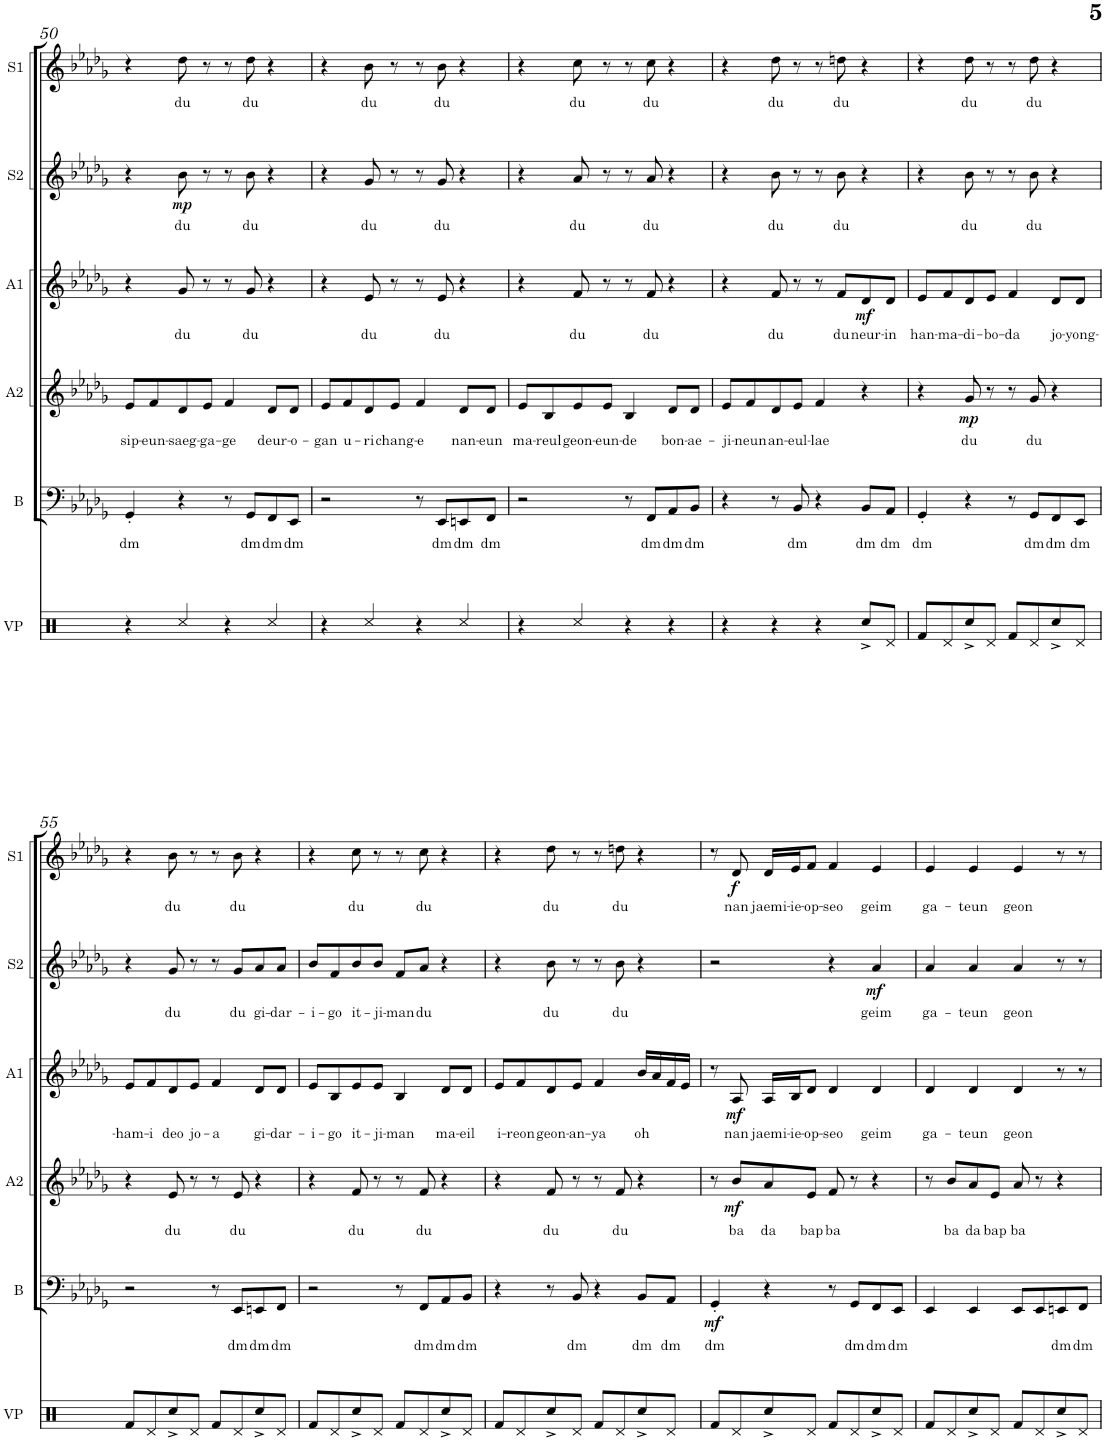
**kern	**kern	**text	**dynam	**kern	**text	**dynam	**kern	**text	**dynam	**kern	**text	**dynam	**kern	**text	**dynam
*part6	*part5	*part5	*part5	*part4	*part4	*part4	*part3	*part3	*part3	*part2	*part2	*part2	*part1	*part1	*part1
*staff6	*staff5	*staff5	*staff5	*staff4	*staff4	*staff4	*staff3	*staff3	*staff3	*staff2	*staff2	*staff2	*staff1	*staff1	*staff1
*I"Vocal Percussion	*I"Bass	*	*	*I"Alto 2	*	*	*I"Alto 1	*	*	*I"Soprano 2	*	*	*I"Soprano 1	*	*
*I'VP	*I'B	*	*	*I'A2	*	*	*I'A1	*	*	*I'S2	*	*	*I'S1	*	*
!!LO:PB:g=z
*clefX	*clefF4	*	*	*clefG2	*	*	*clefG2	*	*	*clefG2	*	*	*clefG2	*	*
*k[]	*k[b-e-a-d-g-]	*	*	*k[b-e-a-d-g-]	*	*	*k[b-e-a-d-g-]	*	*	*k[b-e-a-d-g-]	*	*	*k[b-e-a-d-g-]	*	*
*M4/4	*M4/4	*	*	*M4/4	*	*	*M4/4	*	*	*M4/4	*	*	*M4/4	*	*
=50	=50	=50	=50	=50	=50	=50	=50	=50	=50	=50	=50	=50	=50	=50	=50
!	!	!LO:LY:b	!	!	!LO:LY:b	!	!	!	!	!	!	!	!	!	!
4r	4GG-'/	dm	.	8e-/L	sip-	.	4r	.	.	4r	.	.	4rcc	.	.
!	!	!	!	!	!LO:LY:b	!	!	!	!	!	!	!	!	!	!
.	.	.	.	8f/	-eun-	.	.	.	.	.	.	.	.	.	.
!	!	!	!	!	!LO:LY:b	!	!	!LO:LY:b	!	!	!LO:LY:b	!LO:DY:b	!	!LO:LY:b	!
4Rcc/	4r	.	.	8d-/	-saeg-	.	8g-/	du	.	8b-\	du	mp	8dd-\	du	.
!	!	!	!	!	!LO:LY:b	!	!	!	!	!	!	!	!	!	!
.	.	.	.	8e-/J	-ga-	.	8r	.	.	8r	.	.	8r	.	.
!	!	!	!	!	!LO:LY:b	!	!	!	!	!	!	!	!	!	!
4r	8r	.	.	4f/	-ge	.	8r	.	.	8r	.	.	8r	.	.
!	!	!LO:LY:b	!	!	!	!	!	!LO:LY:b	!	!	!LO:LY:b	!	!	!LO:LY:b	!
.	8GG-/L	dm	.	.	.	.	8g-/	du	.	8b-\	du	.	8dd-\	du	.
!	!	!LO:LY:b	!	!	!LO:LY:b	!	!	!	!	!	!	!	!	!	!
4Rcc/	8FF/	dm	.	8d-/L	deur-	.	4r	.	.	4r	.	.	4r	.	.
!	!	!LO:LY:b	!	!	!LO:LY:b	!	!	!	!	!	!	!	!	!	!
.	8EE-/J	dm	.	8d-/J	-o-	.	.	.	.	.	.	.	.	.	.
=51	=51	=51	=51	=51	=51	=51	=51	=51	=51	=51	=51	=51	=51	=51	=51
!	!	!	!	!	!LO:LY:b	!	!	!	!	!	!	!	!	!	!
4r	2r	.	.	8e-/L	-gan	.	4r	.	.	4r	.	.	4r	.	.
!	!	!	!	!	!LO:LY:b	!	!	!	!	!	!	!	!	!	!
.	.	.	.	8f/	u-	.	.	.	.	.	.	.	.	.	.
!	!	!	!	!	!LO:LY:b	!	!	!LO:LY:b	!	!	!LO:LY:b	!	!	!LO:LY:b	!
4Rcc/	.	.	.	8d-/	-ri	.	8e-/	du	.	8g-/	du	.	8b-\	du	.
!	!	!	!	!	!LO:LY:b	!	!	!	!	!	!	!	!	!	!
.	.	.	.	8e-/J	chang-	.	8r	.	.	8r	.	.	8r	.	.
!	!	!	!	!	!LO:LY:b	!	!	!	!	!	!	!	!	!	!
4r	8r	.	.	4f/	-e	.	8r	.	.	8r	.	.	8r	.	.
!	!	!LO:LY:b	!	!	!	!	!	!LO:LY:b	!	!	!LO:LY:b	!	!	!LO:LY:b	!
.	8EE-/L	dm	.	.	.	.	8e-/	du	.	8g-/	du	.	8b-\	du	.
!	!	!LO:LY:b	!	!	!LO:LY:b	!	!	!	!	!	!	!	!	!	!
4Rcc/	8EEn/	dm	.	8d-/L	nan-	.	4r	.	.	4r	.	.	4r	.	.
!	!	!LO:LY:b	!	!	!LO:LY:b	!	!	!	!	!	!	!	!	!	!
.	8FF/J	dm	.	8d-/J	-eun	.	.	.	.	.	.	.	.	.	.
=52	=52	=52	=52	=52	=52	=52	=52	=52	=52	=52	=52	=52	=52	=52	=52
!	!	!	!	!	!LO:LY:b	!	!	!	!	!	!	!	!	!	!
4r	2r	.	.	8e-/L	ma-	.	4r	.	.	4r	.	.	4r	.	.
!	!	!	!	!	!LO:LY:b	!	!	!	!	!	!	!	!	!	!
.	.	.	.	8B-/	-reul	.	.	.	.	.	.	.	.	.	.
!	!	!	!	!	!LO:LY:b	!	!	!LO:LY:b	!	!	!LO:LY:b	!	!	!LO:LY:b	!
4Rcc/	.	.	.	8e-/	geon-	.	8f/	du	.	8a-/	du	.	8cc\	du	.
!	!	!	!	!	!LO:LY:b	!	!	!	!	!	!	!	!	!	!
.	.	.	.	8e-/J	-eun-	.	8r	.	.	8r	.	.	8r	.	.
!	!	!	!	!	!LO:LY:b	!	!	!	!	!	!	!	!	!	!
4r	8r	.	.	4B-/	-de	.	8r	.	.	8r	.	.	8r	.	.
!	!	!LO:LY:b	!	!	!	!	!	!LO:LY:b	!	!	!LO:LY:b	!	!	!LO:LY:b	!
.	8FF/L	dm	.	.	.	.	8f/	du	.	8a-/	du	.	8cc\	du	.
!	!	!LO:LY:b	!	!	!LO:LY:b	!	!	!	!	!	!	!	!	!	!
4r	8AA-/	dm	.	8d-/L	bon-	.	4r	.	.	4r	.	.	4r	.	.
!	!	!LO:LY:b	!	!	!LO:LY:b	!	!	!	!	!	!	!	!	!	!
.	8BB-/J	dm	.	8d-/J	-ae-	.	.	.	.	.	.	.	.	.	.
=53	=53	=53	=53	=53	=53	=53	=53	=53	=53	=53	=53	=53	=53	=53	=53
!	!	!	!	!	!LO:LY:b	!	!	!	!	!	!	!	!	!	!
4r	4r	.	.	8e-/L	-ji-	.	4r	.	.	4r	.	.	4r	.	.
!	!	!	!	!	!LO:LY:b	!	!	!	!	!	!	!	!	!	!
.	.	.	.	8f/	-neun	.	.	.	.	.	.	.	.	.	.
!	!	!	!	!	!LO:LY:b	!	!	!LO:LY:b	!	!	!LO:LY:b	!	!	!LO:LY:b	!
4r	8r	.	.	8d-/	an-	.	8f/	du	.	8b-\	du	.	8dd-\	du	.
!	!	!LO:LY:b	!	!	!LO:LY:b	!	!	!	!	!	!	!	!	!	!
.	8BB-/	dm	.	8e-/J	-eul-	.	8r	.	.	8r	.	.	8r	.	.
!	!	!	!	!	!LO:LY:b	!	!	!	!	!	!	!	!	!	!
4r	4r	.	.	4f/	-lae	.	8r	.	.	8r	.	.	8r	.	.
!	!	!	!	!	!	!	!	!LO:LY:b	!	!	!LO:LY:b	!	!	!LO:LY:b	!
.	.	.	.	.	.	.	8f/L	du	.	8b-\	du	.	8ddn\	du	.
!	!	!LO:LY:b	!	!	!	!	!	!LO:LY:b	!LO:DY:b	!	!	!	!	!	!
8Rcc^/L	8BB-/L	dm	.	4r	.	.	8d-/	neur-	mf	4r	.	.	4r	.	.
!	!	!LO:LY:b	!	!	!	!	!	!LO:LY:b	!	!	!	!	!	!	!
8Rd/J	8AA-/J	dm	.	.	.	.	8d-/J	-in	.	.	.	.	.	.	.
=54	=54	=54	=54	=54	=54	=54	=54	=54	=54	=54	=54	=54	=54	=54	=54
!	!	!LO:LY:b	!	!	!	!	!	!LO:LY:b	!	!	!	!	!	!	!
8Rf/L	4GG-'/	dm	.	4r	.	.	8e-/L	han-	.	4r	.	.	4rcc	.	.
!	!	!	!	!	!	!	!	!LO:LY:b	!	!	!	!	!	!	!
8Rd/	.	.	.	.	.	.	8f/	-ma-	.	.	.	.	.	.	.
!	!	!	!	!	!LO:LY:b	!LO:DY:b	!	!LO:LY:b	!	!	!LO:LY:b	!	!	!LO:LY:b	!
8Rcc^/	4r	.	.	8g-/	du	mp	8d-/	-di-	.	8b-\	du	.	8dd-\	du	.
!	!	!	!	!	!	!	!	!LO:LY:b	!	!	!	!	!	!	!
8Rd/J	.	.	.	8r	.	.	8e-/J	-bo-	.	8r	.	.	8r	.	.
!	!	!	!	!	!	!	!	!LO:LY:b	!	!	!	!	!	!	!
8Rf/L	8r	.	.	8r	.	.	4f/	-da	.	8r	.	.	8r	.	.
!	!	!LO:LY:b	!	!	!LO:LY:b	!	!	!	!	!	!LO:LY:b	!	!	!LO:LY:b	!
8Rd/	8GG-/L	dm	.	8g-/	du	.	.	.	.	8b-\	du	.	8dd-\	du	.
!	!	!LO:LY:b	!	!	!	!	!	!LO:LY:b	!	!	!	!	!	!	!
8Rcc^/	8FF/	dm	.	4r	.	.	8d-/L	jo-	.	4r	.	.	4r	.	.
!	!	!LO:LY:b	!	!	!	!	!	!LO:LY:b	!	!	!	!	!	!	!
8Rd/J	8EE-/J	dm	.	.	.	.	8d-/J	-yong-	.	.	.	.	.	.	.
!!LO:LB:g=z
=55	=55	=55	=55	=55	=55	=55	=55	=55	=55	=55	=55	=55	=55	=55	=55
!	!	!	!	!	!	!	!	!LO:LY:b	!	!	!	!	!	!	!
8Rf/L	2r	.	.	4r	.	.	8e-/L	-ham-	.	4r	.	.	4r	.	.
!	!	!	!	!	!	!	!	!LO:LY:b	!	!	!	!	!	!	!
8Rd/	.	.	.	.	.	.	8f/	-i	.	.	.	.	.	.	.
!	!	!	!	!	!LO:LY:b	!	!	!LO:LY:b	!	!	!LO:LY:b	!	!	!LO:LY:b	!
8Rcc^/	.	.	.	8e-/	du	.	8d-/	deo	.	8g-/	du	.	8b-\	du	.
!	!	!	!	!	!	!	!	!LO:LY:b	!	!	!	!	!	!	!
8Rd/J	.	.	.	8r	.	.	8e-/J	jo-	.	8r	.	.	8r	.	.
!	!	!	!	!	!	!	!	!LO:LY:b	!	!	!	!	!	!	!
8Rf/L	8r	.	.	8r	.	.	4f/	-a	.	8r	.	.	8r	.	.
!	!	!LO:LY:b	!	!	!LO:LY:b	!	!	!	!	!	!LO:LY:b	!	!	!LO:LY:b	!
8Rd/	8EE-/L	dm	.	8e-/	du	.	.	.	.	8g-/L	du	.	8b-\	du	.
!	!	!LO:LY:b	!	!	!	!	!	!LO:LY:b	!	!	!LO:LY:b	!	!	!	!
8Rcc^/	8EEn/	dm	.	4r	.	.	8d-/L	gi-	.	8a-/	gi-	.	4r	.	.
!	!	!LO:LY:b	!	!	!	!	!	!LO:LY:b	!	!	!LO:LY:b	!	!	!	!
8Rd/J	8FF/J	dm	.	.	.	.	8d-/J	-dar-	.	8a-/J	-dar-	.	.	.	.
=56	=56	=56	=56	=56	=56	=56	=56	=56	=56	=56	=56	=56	=56	=56	=56
!	!	!	!	!	!	!	!	!LO:LY:b	!	!	!LO:LY:b	!	!	!	!
8Rf/L	2r	.	.	4r	.	.	8e-/L	-i-	.	8b-/L	-i-	.	4r	.	.
!	!	!	!	!	!	!	!	!LO:LY:b	!	!	!LO:LY:b	!	!	!	!
8Rd/	.	.	.	.	.	.	8B-/	-go	.	8f/	-go	.	.	.	.
!	!	!	!	!	!LO:LY:b	!	!	!LO:LY:b	!	!	!LO:LY:b	!	!	!LO:LY:b	!
8Rcc^/	.	.	.	8f/	du	.	8e-/	it-	.	8b-/	it-	.	8cc\	du	.
!	!	!	!	!	!	!	!	!LO:LY:b	!	!	!LO:LY:b	!	!	!	!
8Rd/J	.	.	.	8r	.	.	8e-/J	-ji-	.	8b-/J	-ji-	.	8r	.	.
!	!	!	!	!	!	!	!	!LO:LY:b	!	!	!LO:LY:b	!	!	!	!
8Rf/L	8r	.	.	8r	.	.	4B-/	-man	.	8f/L	-man	.	8r	.	.
!	!	!LO:LY:b	!	!	!LO:LY:b	!	!	!	!	!	!LO:LY:b	!	!	!LO:LY:b	!
8Rd/	8FF/L	dm	.	8f/	du	.	.	.	.	8a-/J	du	.	8cc\	du	.
!	!	!LO:LY:b	!	!	!	!	!	!LO:LY:b	!	!	!	!	!	!	!
8Rcc^/	8AA-/	dm	.	4r	.	.	8d-/L	ma-	.	4r	.	.	4r	.	.
!	!	!LO:LY:b	!	!	!	!	!	!LO:LY:b	!	!	!	!	!	!	!
8Rd/J	8BB-/J	dm	.	.	.	.	8d-/J	-eil	.	.	.	.	.	.	.
=57	=57	=57	=57	=57	=57	=57	=57	=57	=57	=57	=57	=57	=57	=57	=57
!	!	!	!	!	!	!	!	!LO:LY:b	!	!	!	!	!	!	!
8Rf/L	4r	.	.	4r	.	.	8e-/L	i-	.	4r	.	.	4r	.	.
!	!	!	!	!	!	!	!	!LO:LY:b	!	!	!	!	!	!	!
8Rd/	.	.	.	.	.	.	8f/	-reon	.	.	.	.	.	.	.
!	!	!	!	!	!LO:LY:b	!	!	!LO:LY:b	!	!	!LO:LY:b	!	!	!LO:LY:b	!
8Rcc^/	8r	.	.	8f/	du	.	8d-/	geon-	.	8b-\	du	.	8dd-\	du	.
!	!	!LO:LY:b	!	!	!	!	!	!LO:LY:b	!	!	!	!	!	!	!
8Rd/J	8BB-/	dm	.	8r	.	.	8e-/J	-an-	.	8r	.	.	8r	.	.
!	!	!	!	!	!	!	!	!LO:LY:b	!	!	!	!	!	!	!
8Rf/L	4r	.	.	8r	.	.	4f/	-ya	.	8r	.	.	8r	.	.
!	!	!	!	!	!LO:LY:b	!	!	!	!	!	!LO:LY:b	!	!	!LO:LY:b	!
8Rd/	.	.	.	8f/	du	.	.	.	.	8b-\	du	.	8ddn\	du	.
!	!	!LO:LY:b	!	!	!	!	!	!LO:LY:b	!	!	!	!	!	!	!
8Rcc^/	8BB-/L	dm	.	4r	.	.	16b-/LL	oh	.	4r	.	.	4r	.	.
.	.	.	.	.	.	.	16a-/	.	.	.	.	.	.	.	.
!	!	!LO:LY:b	!	!	!	!	!	!	!	!	!	!	!	!	!
8Rd/J	8AA-/J	dm	.	.	.	.	16f/	.	.	.	.	.	.	.	.
.	.	.	.	.	.	.	16e-/JJ	.	.	.	.	.	.	.	.
=58	=58	=58	=58	=58	=58	=58	=58	=58	=58	=58	=58	=58	=58	=58	=58
!	!	!LO:LY:b	!LO:DY:b	!	!	!	!	!	!	!	!	!	!	!	!
8Rf/L	4GG-'/	dm	mf	8r	.	.	8r	.	.	2r	.	.	8r	.	.
!	!	!	!	!	!LO:LY:b	!LO:DY:b	!	!LO:LY:b	!LO:DY:b	!	!	!	!	!LO:LY:b	!LO:DY:b
8Rd/	.	.	.	8b-/L	ba	mf	8A-/	nan	mf	.	.	.	8d-/	nan	f
!	!	!	!	!	!LO:LY:b	!	!	!LO:LY:b	!	!	!	!	!	!LO:LY:b	!
8Rcc^/	4r	.	.	8a-/	da	.	16A-/LL	jaemi-	.	.	.	.	16d-/LL	jaemi-	.
!	!	!	!	!	!	!	!	!LO:LY:b	!	!	!	!	!	!LO:LY:b	!
.	.	.	.	.	.	.	16B-/J	-ie-	.	.	.	.	16e-/J	-ie-	.
!	!	!	!	!	!LO:LY:b	!	!	!LO:LY:b	!	!	!	!	!	!LO:LY:b	!
8Rd/J	.	.	.	8e-/J	bap	.	8d-/J	-op-	.	.	.	.	8f/J	-op-	.
!	!	!	!	!	!LO:LY:b	!	!	!LO:LY:b	!	!	!	!	!	!LO:LY:b	!
8Rf/L	8r	.	.	8f/	ba	.	4d-/	-seo	.	4r	.	.	4f/	-seo	.
!	!	!LO:LY:b	!	!	!	!	!	!	!	!	!	!	!	!	!
8Rd/	8GG-/L	dm	.	8r	.	.	.	.	.	.	.	.	.	.	.
!	!	!LO:LY:b	!	!	!	!	!	!LO:LY:b	!	!	!LO:LY:b	!LO:DY:b	!	!LO:LY:b	!
8Rcc^/	8FF/	dm	.	4r	.	.	4d-/	geim	.	4a-/	geim	mf	4e-/	geim	.
!	!	!LO:LY:b	!	!	!	!	!	!	!	!	!	!	!	!	!
8Rd/J	8EE-/J	dm	.	.	.	.	.	.	.	.	.	.	.	.	.
=59	=59	=59	=59	=59	=59	=59	=59	=59	=59	=59	=59	=59	=59	=59	=59
!	!	!	!	!	!	!	!	!LO:LY:b	!	!	!LO:LY:b	!	!	!LO:LY:b	!
8Rf/L	4EE-/	.	.	8r	.	.	4d-/	ga-	.	4a-/	ga-	.	4e-/	ga-	.
!	!	!	!	!	!LO:LY:b	!	!	!	!	!	!	!	!	!	!
8Rd/	.	.	.	8b-/L	ba	.	.	.	.	.	.	.	.	.	.
!	!	!	!	!	!LO:LY:b	!	!	!LO:LY:b	!	!	!LO:LY:b	!	!	!LO:LY:b	!
8Rcc^/	4EE-/	.	.	8a-/	da	.	4d-/	-teun	.	4a-/	-teun	.	4e-/	-teun	.
!	!	!	!	!	!LO:LY:b	!	!	!	!	!	!	!	!	!	!
8Rd/J	.	.	.	8e-/J	bap	.	.	.	.	.	.	.	.	.	.
!	!	!	!	!	!LO:LY:b	!	!	!LO:LY:b	!	!	!LO:LY:b	!	!	!LO:LY:b	!
8Rf/L	8EE-/L	.	.	8a-/	ba	.	4d-/	geon	.	4a-/	geon	.	4e-/	geon	.
8Rd/	8EE-/	.	.	8r	.	.	.	.	.	.	.	.	.	.	.
!	!	!LO:LY:b	!	!	!	!	!	!	!	!	!	!	!	!	!
8Rcc^/	8EEn/	dm	.	4r	.	.	8r	.	.	8r	.	.	8r	.	.
!	!	!LO:LY:b	!	!	!	!	!	!	!	!	!	!	!	!	!
8Rd/J	8FF/J	dm	.	.	.	.	8r	.	.	8r	.	.	8r	.	.
=	=	=	=	=	=	=	=	=	=	=	=	=	=	=	=
*-	*-	*-	*-	*-	*-	*-	*-	*-	*-	*-	*-	*-	*-	*-	*-
